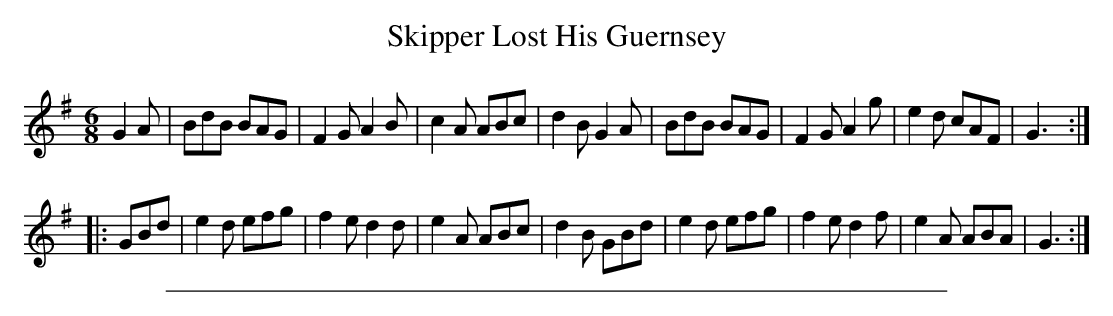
X:1
T: Skipper Lost His Guernsey
M:6/8
L:1/8
K:G
   G2A | BdB BAG | F2G A2B | c2A ABc | d2B G2A | BdB BAG | F2G A2g | e2d cAF | G3 :|
|: GBd | e2d efg | f2e d2d | e2A ABc | d2B GBd | e2d efg | f2e d2f | e2A ABA | G3 :|
